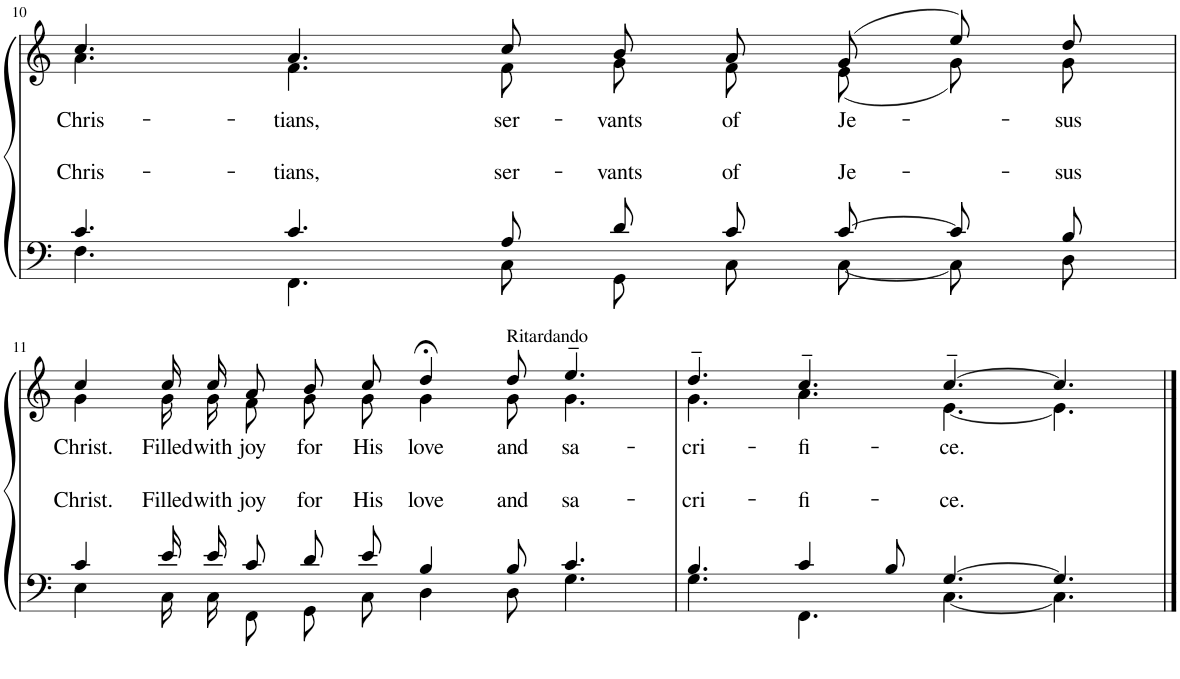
**kern	**kern	**text	**text
*part1	*part1	*part1	*part1
*staff2	*staff1	*staff1	*staff1
*I"Piano	*	*	*
*I'Pno.	*	*	*
!!LO:PB:g=z
*clefF4	*clefG2	*	*
*k[]	*k[]	*	*
*M12/8	*M12/8	*	*
=10	=10	=10	=10
*^	*	*	*
*	*^	*	*	*
!	!	!	!	!LO:LY:b	!LO:LY:b
*	*	*	*^	*	*
1.ryy	4.c/	4.F\	4.cc/	4.a\	Chris-	Chris-
!	!	!	!	!	!LO:LY:b	!LO:LY:b
.	4.c/	4.FF\	4.a/	4.f\	-tians,	-tians,
!	!	!	!	!	!LO:LY:b	!LO:LY:b
.	8A/L	8C\L	8cc/L	8f\L	ser-	ser-
!	!	!	!	!	!LO:LY:b	!LO:LY:b
.	8d/	8GG\	8b/	8g\	-vants	-vants
!	!	!	!	!	!LO:LY:b	!LO:LY:b
.	8c/J	8C\J	8a/J	8f\J	of	of
!	!	!	!	!	!LO:LY:b	!LO:LY:b
.	[8c/L	[8C\L	(8g/L	(8e\L	Je-	Je-
.	8c/]	8C\]	8ee/)	8g\)	.	.
!	!	!	!	!	!LO:LY:b	!LO:LY:b
.	8B/J	8D\J	8dd/J	8g\J	-sus	-sus
!!LO:LB:g=z	!!
=11	=11	=11	=11	=11	=11	=11
!	!	!	!	!	!LO:LY:b	!LO:LY:b
1.ryy	4c/	4E\	4cc/	4g\	Christ.	Christ.
!	!	!	!	!	!LO:LY:b	!LO:LY:b
.	16e/LL	16C\LL	16cc/LL	16g\LL	Filled	Filled
!	!	!	!	!	!LO:LY:b	!LO:LY:b
.	16e/JJ	16C\JJ	16cc/JJ	16g\JJ	with	with
!	!	!	!	!	!LO:LY:b	!LO:LY:b
.	8c/L	8FF\L	8a/L	8f\L	joy	joy
!	!	!	!	!	!LO:LY:b	!LO:LY:b
.	8d/	8GG\	8b/	8g\	for	for
!	!	!	!	!	!LO:LY:b	!LO:LY:b
.	8e/J	8C\J	8cc/J	8g\J	His	His
!	!	!	!	!	!LO:LY:b	!LO:LY:b
.	4B/	4D\	4dd;</	4g\	love	love
!	!	!	!LO:TX:a:t=Ritardando	!	!	!
!	!	!	!	!	!LO:LY:b	!LO:LY:b
.	8B/	8D\	8dd/	8g\	and	and
!	!	!	!	!	!LO:LY:b	!LO:LY:b
.	4.c/	4.G\	4.ee~/	4.g\	sa-	sa-
=12	=12	=12	=12	=12	=12	=12
!	!	!	!	!	!LO:LY:b	!LO:LY:b
2.ryy	4.B/	4.G\	4.dd~/	4.g\	-cri-	-cri-
!	!	!	!	!	!LO:LY:b	!LO:LY:b
.	4c/	4.FF\	4.cc~/	4.a\	-fi-	-fi-
.	8B/	.	.	.	.	.
!	!	!	!	!	!LO:LY:b	!LO:LY:b
2.ryy	[4.G/	[4.C\	[4.cc~/	[4.e\	-ce.	-ce.
.	4.G/]	4.C\]	4.cc/]	4.e\]	.	.
*v	*v	*v	*	*	*	*
*	*v	*v	*	*
==	==	==	==
*-	*-	*-	*-
